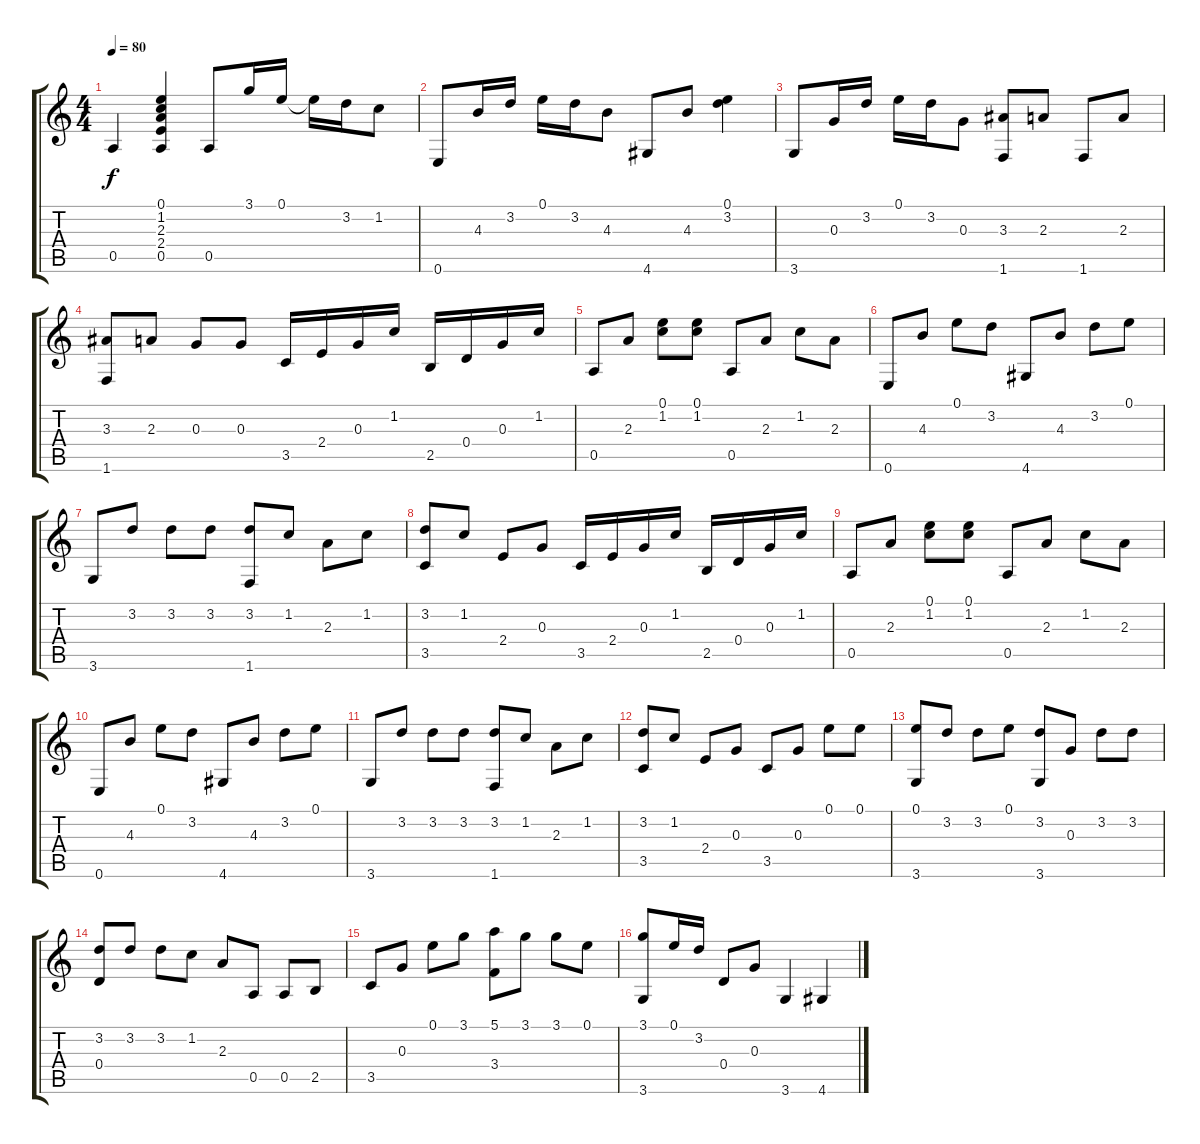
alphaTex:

\track "" {instrument acousticguitarnylon}
\staff {score tabs}
\tuning (E4 B3 G3 D3 A2 E2) {hide}
\ts (4 4)
\tempo 80
\clef g2
\ks c
0.5.4{dy f instrument acousticguitarnylon} (0.1 1.2 2.3 2.4 0.5).4 0.5.8 3.1.16 0.1.16 0.1{t}.16 3.2.16 1.2.8 |
0.6.8 4.3.16 3.2.16 0.1.16 3.2.16 4.3.8 4.6.8 4.3.8 (0.1 3.2).4 |
3.6.8 0.3.16 3.2.16 0.1.16 3.2.16 0.3.8 (3.3 1.6).8 2.3.8 1.6.8 2.3.8 |
(3.3 1.6).8 2.3.8 0.3.8 0.3.8 3.5.16 2.4.16 0.3.16 1.2.16 2.5.16 0.4.16 0.3.16 1.2.16 |
0.5.8 2.3.8 (0.1 1.2).8 (0.1 1.2).8 0.5.8 2.3.8 1.2.8 2.3.8 |
0.6.8 4.3.8 0.1.8 3.2.8 4.6.8 4.3.8 3.2.8 0.1.8 |
3.6.8 3.2.8 3.2.8 3.2.8 (3.2 1.6).8 1.2.8 2.3.8 1.2.8 |
(3.2 3.5).8 1.2.8 2.4.8 0.3.8 3.5.16 2.4.16 0.3.16 1.2.16 2.5.16 0.4.16 0.3.16 1.2.16 |
0.5.8 2.3.8 (0.1 1.2).8 (0.1 1.2).8 0.5.8 2.3.8 1.2.8 2.3.8 |
0.6.8 4.3.8 0.1.8 3.2.8 4.6.8 4.3.8 3.2.8 0.1.8 |
3.6.8 3.2.8 3.2.8 3.2.8 (3.2 1.6).8 1.2.8 2.3.8 1.2.8 |
(3.2 3.5).8 1.2.8 2.4.8 0.3.8 3.5.8 0.3.8 0.1.8 0.1.8 |
(0.1 3.6).8 3.2.8 3.2.8 0.1.8 (3.2 3.6).8 0.3.8 3.2.8 3.2.8 |
(3.2 0.4).8 3.2.8 3.2.8 1.2.8 2.3.8 0.5.8 0.5.8 2.5.8 |
3.5.8 0.3.8 0.1.8 3.1.8 (5.1 3.4).8 3.1.8 3.1.8 0.1.8 |
(3.1 3.6).8 0.1.16 3.2.16 0.4.8 0.3.8 3.6.4 4.6.4
